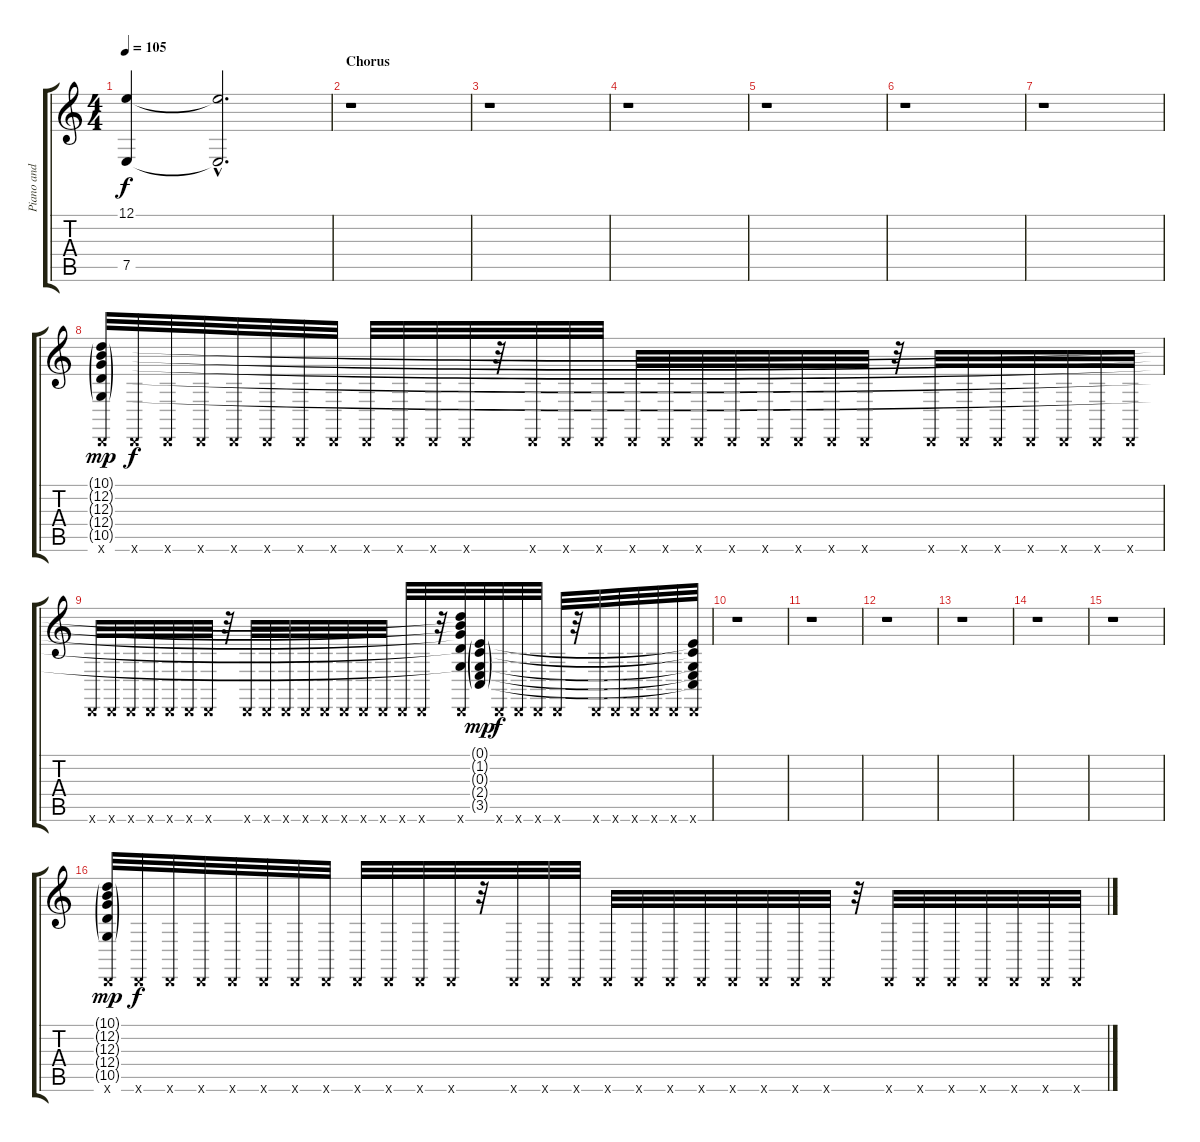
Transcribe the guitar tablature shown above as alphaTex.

\track ("Piano and fx" "Piano and ") {instrument brightacousticpiano}
\staff {score tabs}
\tuning (E4 B3 G3 D3 A2 D2) {hide}
\ts (4 4)
\tempo 105
\clef g2
\ks c
(12.1{t} 7.5{t}).4{dy f volume 8} (12.1{hac t} 7.5{hac t}).2{d volume 2} |
\section ("" "Chorus")
r.1 |
r.1 |
r.1 |
r.1 |
r.1 |
r.1 |
(10.1{g} 12.2{g} 12.3{g} 12.4{g} 10.5{g} 0.6{x}).32{dy mp volume 11 instrument distortionguitar} 0.6{x}.32{dy f} 0.6{x}.32 0.6{x}.32 0.6{x}.32 0.6{x}.32 0.6{x}.32 0.6{x}.32 0.6{x}.32 0.6{x}.32 0.6{x}.32 0.6{x}.32 r.32 0.6{x}.32 0.6{x}.32 0.6{x}.32 0.6{x}.32 0.6{x}.32 0.6{x}.32 0.6{x}.32 0.6{x}.32 0.6{x}.32 0.6{x}.32 0.6{x}.32 r.32 0.6{x}.32 0.6{x}.32 0.6{x}.32 0.6{x}.32 0.6{x}.32 0.6{x}.32 0.6{x}.32 |
0.6{x}.32 0.6{x}.32 0.6{x}.32 0.6{x}.32 0.6{x}.32 0.6{x}.32 0.6{x}.32 r.32 0.6{x}.32 0.6{x}.32 0.6{x}.32 0.6{x}.32 0.6{x}.32 0.6{x}.32 0.6{x}.32 0.6{x}.32 0.6{x}.32 0.6{x}.32 r.32 (10.1{t} 12.2{t} 12.3{t} 12.4{t} 10.5{t} 0.6{x}).32 (0.1{g} 1.2{g} 0.3{g} 2.4{g} 3.5{g}).32{dy mp} 0.6{x}.32{dy f} 0.6{x}.32 0.6{x}.32 0.6{x}.32 r.32 0.6{x}.32 0.6{x}.32 0.6{x}.32 0.6{x}.32 0.6{x}.32 (0.1{t} 1.2{t} 0.3{t} 2.4{t} 3.5{t} 0.6{x}).32 |
r.1 |
r.1 |
r.1 |
r.1 |
r.1 |
r.1 |
(10.1{g} 12.2{g} 12.3{g} 12.4{g} 10.5{g} 0.6{x}).32{dy mp volume 10 instrument distortionguitar} 0.6{x}.32{dy f} 0.6{x}.32 0.6{x}.32 0.6{x}.32 0.6{x}.32 0.6{x}.32 0.6{x}.32 0.6{x}.32 0.6{x}.32 0.6{x}.32 0.6{x}.32 r.32 0.6{x}.32 0.6{x}.32 0.6{x}.32 0.6{x}.32 0.6{x}.32 0.6{x}.32 0.6{x}.32 0.6{x}.32 0.6{x}.32 0.6{x}.32 0.6{x}.32 r.32 0.6{x}.32 0.6{x}.32 0.6{x}.32 0.6{x}.32 0.6{x}.32 0.6{x}.32 0.6{x}.32
